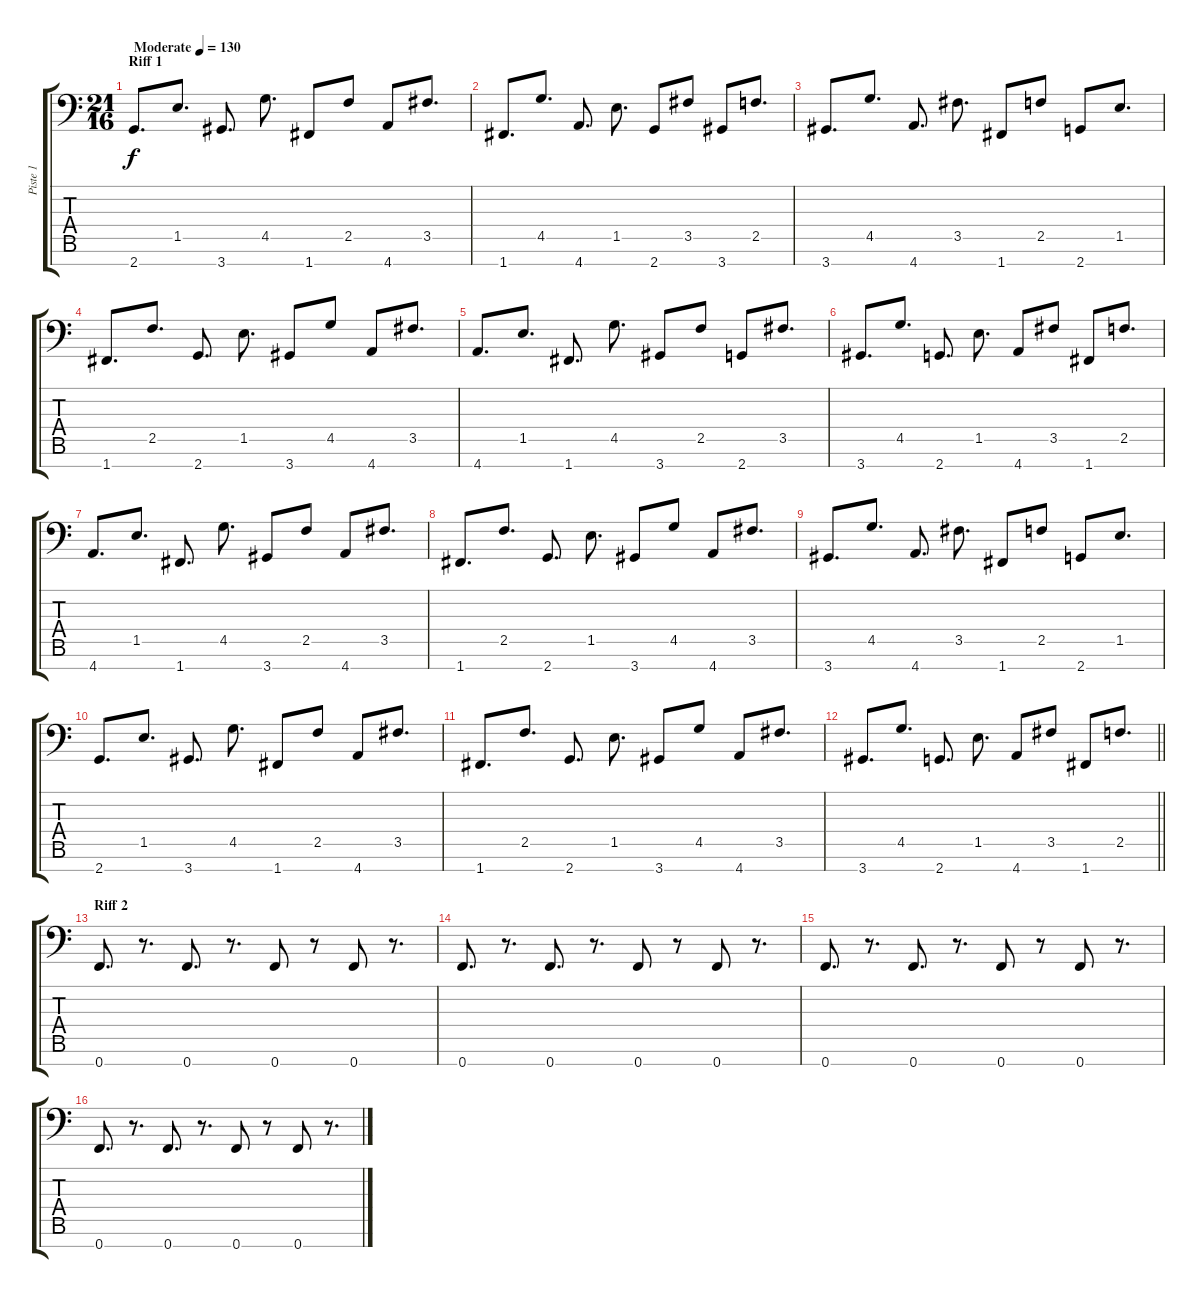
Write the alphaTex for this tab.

\track ("Piste 1" "Piste 1") {instrument distortionguitar}
\staff {score tabs}
\tuning (Bb3 Gb3 Db3 Ab2 Eb2 Bb1 F1) {hide}
\ts (21 16)
\section ("" "Riff 1")
\tempo (130 "Moderate")
\clef f4
\ks c
2.7.8{d dy f instrument distortionguitar} 1.5.8{d} 3.7.8{d} 4.5.8{d} 1.7.8 2.5.8 4.7.8 3.5.8{d} |
1.7.8{d} 4.5.8{d} 4.7.8{d} 1.5.8{d} 2.7.8 3.5.8 3.7.8 2.5.8{d} |
3.7.8{d} 4.5.8{d} 4.7.8{d} 3.5.8{d} 1.7.8 2.5.8 2.7.8 1.5.8{d} |
1.7.8{d} 2.5.8{d} 2.7.8{d} 1.5.8{d} 3.7.8 4.5.8 4.7.8 3.5.8{d} |
4.7.8{d} 1.5.8{d} 1.7.8{d} 4.5.8{d} 3.7.8 2.5.8 2.7.8 3.5.8{d} |
3.7.8{d} 4.5.8{d} 2.7.8{d} 1.5.8{d} 4.7.8 3.5.8 1.7.8 2.5.8{d} |
4.7.8{d} 1.5.8{d} 1.7.8{d} 4.5.8{d} 3.7.8 2.5.8 4.7.8 3.5.8{d} |
1.7.8{d} 2.5.8{d} 2.7.8{d} 1.5.8{d} 3.7.8 4.5.8 4.7.8 3.5.8{d} |
3.7.8{d} 4.5.8{d} 4.7.8{d} 3.5.8{d} 1.7.8 2.5.8 2.7.8 1.5.8{d} |
2.7.8{d} 1.5.8{d} 3.7.8{d} 4.5.8{d} 1.7.8 2.5.8 4.7.8 3.5.8{d} |
1.7.8{d} 2.5.8{d} 2.7.8{d} 1.5.8{d} 3.7.8 4.5.8 4.7.8 3.5.8{d} |
\barLineRight lightlight
3.7.8{d} 4.5.8{d} 2.7.8{d} 1.5.8{d} 4.7.8 3.5.8 1.7.8 2.5.8{d} |
\section ("" "Riff 2")
0.7.8{d} r.8{d} 0.7.8{d} r.8{d} 0.7.8 r.8 0.7.8 r.8{d} |
0.7.8{d} r.8{d} 0.7.8{d} r.8{d} 0.7.8 r.8 0.7.8 r.8{d} |
0.7.8{d} r.8{d} 0.7.8{d} r.8{d} 0.7.8 r.8 0.7.8 r.8{d} |
0.7.8{d} r.8{d} 0.7.8{d} r.8{d} 0.7.8 r.8 0.7.8 r.8{d}
